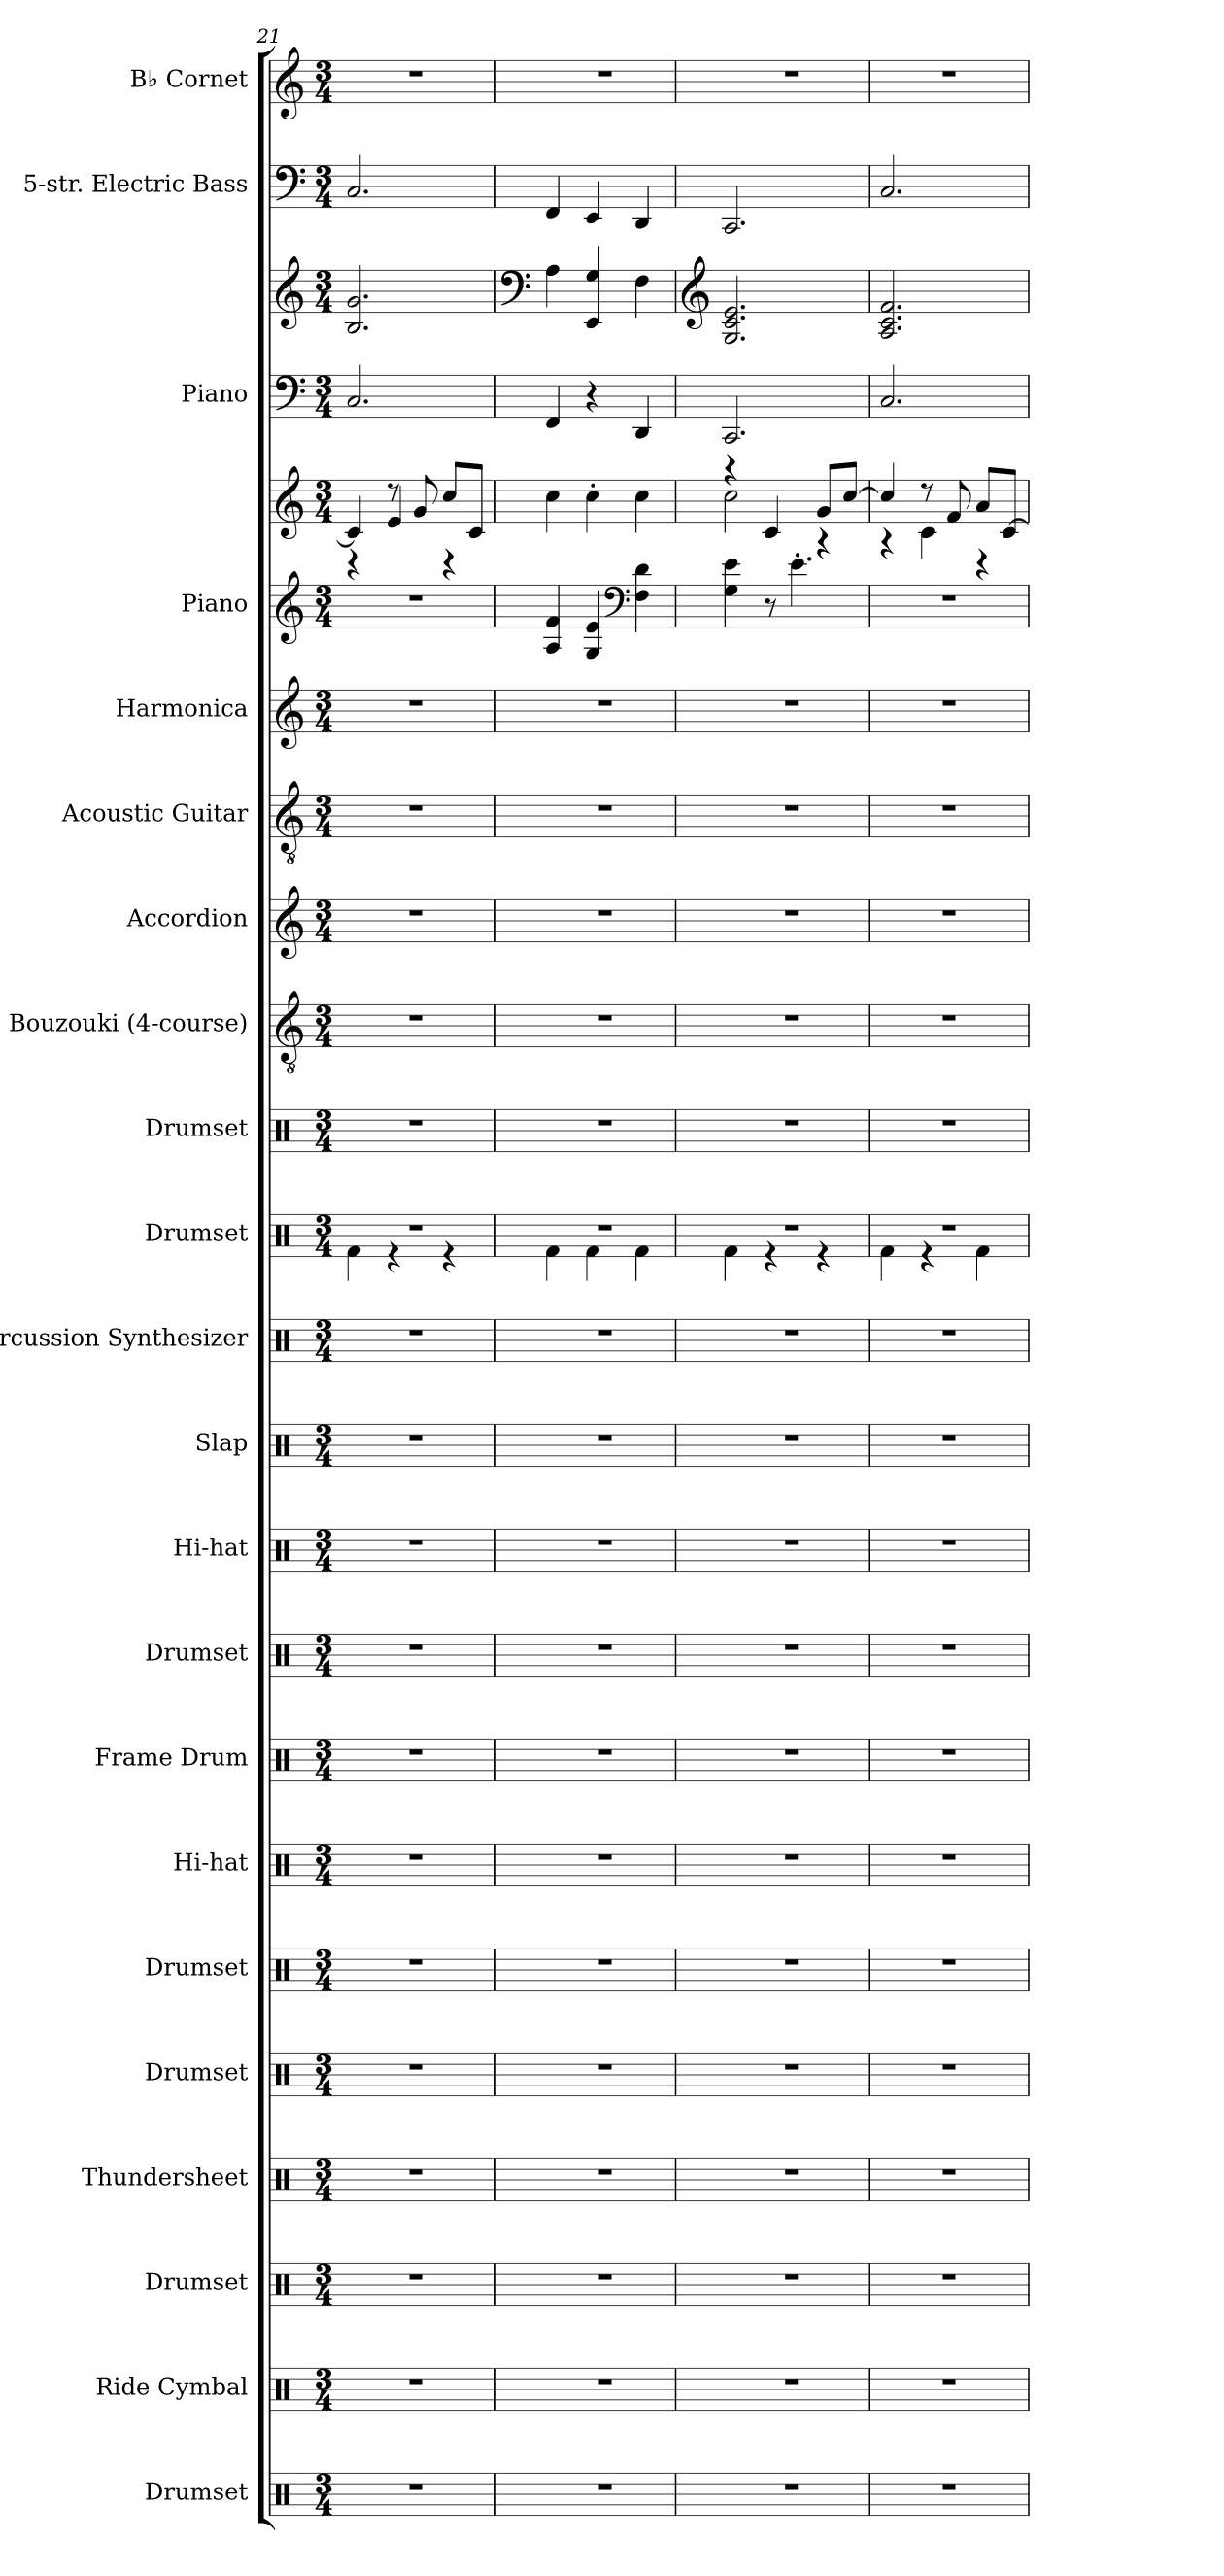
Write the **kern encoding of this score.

**kern	**kern	**kern	**kern	**kern	**kern	**kern	**kern	**kern	**kern	**kern	**kern	**kern	**kern	**kern	**kern	**kern	**kern	**kern	**kern	**kern	**kern	**kern	**kern
*part22	*part21	*part20	*part19	*part18	*part17	*part16	*part15	*part14	*part13	*part12	*part11	*part10	*part9	*part8	*part7	*part6	*part5	*part4	*part4	*part3	*part3	*part2	*part1
*staff24	*staff23	*staff22	*staff21	*staff20	*staff19	*staff18	*staff17	*staff16	*staff15	*staff14	*staff13	*staff12	*staff11	*staff10	*staff9	*staff8	*staff7	*staff6	*staff5	*staff4	*staff3	*staff2	*staff1
*I"Drumset	*I"Ride Cymbal	*I"Drumset	*I"Thundersheet	*I"Drumset	*I"Drumset	*I"Hi-hat	*I"Frame Drum	*I"Drumset	*I"Hi-hat	*I"Slap	*I"Percussion Synthesizer	*I"Drumset	*I"Drumset	*I"Bouzouki (4-course)	*I"Accordion	*I"Acoustic Guitar	*I"Harmonica	*I"Piano	*	*I"Piano	*	*I"5-str. Electric Bass	*I"B♭ Cornet
*I'Drs.	*I'R. Cym.	*I'Drs.	*I'Thu.	*I'Drs.	*I'Drs.	*I'Hi-hat	*I'Fr. Dr.	*I'Drs.	*I'Hi-hat	*I'Sla.	*I'Perc. Syn.	*I'Drs.	*I'Drs.	*I'Bou.	*I'Acc.	*I'Guit.	*I'Harm.	*I'Pno.	*	*I'Pno.	*	*I'El. B.	*I'B♭ Cnt.
*clefX	*clefX	*clefX	*clefX	*clefX	*clefX	*clefX	*clefX	*clefX	*clefX	*clefX	*clefX	*clefX	*clefX	*clefGv2	*clefG2	*clefGv2	*clefG2	*clefG2	*clefG2	*clefF4	*clefG2	*	*clefG2
*	*	*	*	*	*	*	*	*	*	*	*	*	*	*	*	*	*	*	*	*	*	*ITrd7c12	*ITrd1c2
*k[]	*k[]	*k[]	*k[]	*k[]	*k[]	*k[]	*k[]	*k[]	*k[]	*k[]	*k[]	*k[]	*k[]	*k[]	*k[]	*k[]	*k[]	*k[]	*k[]	*k[]	*k[]	*k[]	*k[b-e-]
*M3/4	*M3/4	*M3/4	*M3/4	*M3/4	*M3/4	*M3/4	*M3/4	*M3/4	*M3/4	*M3/4	*M3/4	*M3/4	*M3/4	*M3/4	*M3/4	*M3/4	*M3/4	*M3/4	*M3/4	*M3/4	*M3/4	*M3/4	*M3/4
=21	=21	=21	=21	=21	=21	=21	=21	=21	=21	=21	=21	=21	=21	=21	=21	=21	=21	=21	=21	=21	=21	=21	=21
*	*	*	*	*	*	*	*	*	*	*	*	*^	*	*	*	*	*	*	*^	*	*	*	*
2.r	2.r	2.r	2.r	2.r	2.r	2.r	2.r	2.r	2.r	2.r	2.r	2.r	4Rf\	2.r	2.r	2.r	2.r	2.r	2.r	4c/]	4r	2.C/	2.B/ 2.g/	2.CC	2.r
.	.	.	.	.	.	.	.	.	.	.	.	.	4r	.	.	.	.	.	.	8r	4e/	.	.	.	.
.	.	.	.	.	.	.	.	.	.	.	.	.	.	.	.	.	.	.	.	8g/	.	.	.	.	.
.	.	.	.	.	.	.	.	.	.	.	.	.	4r	.	.	.	.	.	.	8cc/L	4r	.	.	.	.
.	.	.	.	.	.	.	.	.	.	.	.	.	.	.	.	.	.	.	.	8c/J	.	.	.	.	.
*	*	*	*	*	*	*	*	*	*	*	*	*	*	*	*	*	*	*	*	*v	*v	*	*	*	*
!!LO:PB:g=z
=22	=22	=22	=22	=22	=22	=22	=22	=22	=22	=22	=22	=22	=22	=22	=22	=22	=22	=22	=22	=22	=22	=22	=22	=22
*	*	*	*	*	*	*	*	*	*	*	*	*	*	*	*	*	*	*	*	*	*	*clefF4	*	*
2.r	2.r	2.r	2.r	2.r	2.r	2.r	2.r	2.r	2.r	2.r	2.r	2.r	4Rf\	2.r	2.r	2.r	2.r	2.r	4A/ 4f/	4cc\	4FF/	4A\	4FFF	2.r
.	.	.	.	.	.	.	.	.	.	.	.	.	4Rf\	.	.	.	.	.	4G/ 4e/	4cc'\	4r	4EE/ 4G/	4EEE	.
*	*	*	*	*	*	*	*	*	*	*	*	*	*	*	*	*	*	*	*clefF4	*	*	*	*	*
.	.	.	.	.	.	.	.	.	.	.	.	.	4Rf\	.	.	.	.	.	4F\ 4d\	4cc\	4DD/	4F\	4DDD	.
=23	=23	=23	=23	=23	=23	=23	=23	=23	=23	=23	=23	=23	=23	=23	=23	=23	=23	=23	=23	=23	=23	=23	=23	=23
*	*	*	*	*	*	*	*	*	*	*	*	*	*	*	*	*	*	*	*	*	*	*clefG2	*	*
*	*	*	*	*	*	*	*	*	*	*	*	*	*	*	*	*	*	*	*	*^	*	*	*	*
2.r	2.r	2.r	2.r	2.r	2.r	2.r	2.r	2.r	2.r	2.r	2.r	2.r	4Rf\	2.r	2.r	2.r	2.r	2.r	4G\ 4e\	4r	2cc\	2.CC/	2.G/ 2.c/ 2.e/	2.CCC	2.r
.	.	.	.	.	.	.	.	.	.	.	.	.	4r	.	.	.	.	.	8r	4c/	.	.	.	.	.
.	.	.	.	.	.	.	.	.	.	.	.	.	.	.	.	.	.	.	4.e'\	.	.	.	.	.	.
.	.	.	.	.	.	.	.	.	.	.	.	.	4r	.	.	.	.	.	.	8g/L	4r	.	.	.	.
.	.	.	.	.	.	.	.	.	.	.	.	.	.	.	.	.	.	.	.	[8cc/J	.	.	.	.	.
=24	=24	=24	=24	=24	=24	=24	=24	=24	=24	=24	=24	=24	=24	=24	=24	=24	=24	=24	=24	=24	=24	=24	=24	=24	=24
2.r	2.r	2.r	2.r	2.r	2.r	2.r	2.r	2.r	2.r	2.r	2.r	2.r	4Rf\	2.r	2.r	2.r	2.r	2.r	2.r	4cc/]	4r	2.C/	2.A/ 2.c/ 2.f/	2.CC	2.r
.	.	.	.	.	.	.	.	.	.	.	.	.	4r	.	.	.	.	.	.	8r	4c\	.	.	.	.
.	.	.	.	.	.	.	.	.	.	.	.	.	.	.	.	.	.	.	.	8f/	.	.	.	.	.
.	.	.	.	.	.	.	.	.	.	.	.	.	4Rf\	.	.	.	.	.	.	8a/L	4r	.	.	.	.
.	.	.	.	.	.	.	.	.	.	.	.	.	.	.	.	.	.	.	.	[8c/J	.	.	.	.	.
*	*	*	*	*	*	*	*	*	*	*	*	*v	*v	*	*	*	*	*	*	*v	*v	*	*	*	*
=	=	=	=	=	=	=	=	=	=	=	=	=	=	=	=	=	=	=	=	=	=	=	=
*-	*-	*-	*-	*-	*-	*-	*-	*-	*-	*-	*-	*-	*-	*-	*-	*-	*-	*-	*-	*-	*-	*-	*-
